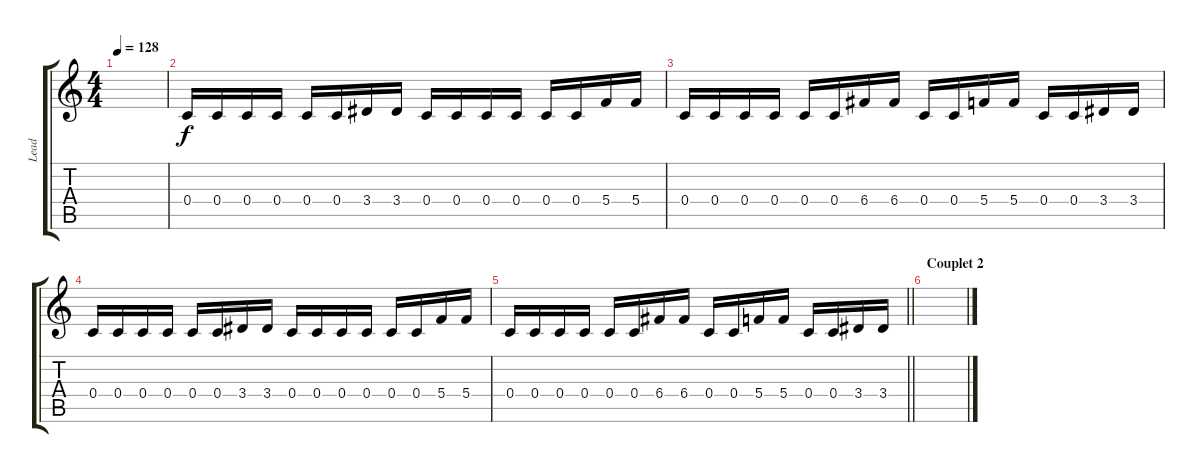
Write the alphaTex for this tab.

\track ("Lead" "Lead") {instrument overdrivenguitar}
\staff {score tabs}
\tuning (D4 A3 F3 C3 G2 C2) {hide}
\ts (4 4)
\tempo 128
\clef g2
\ks c
|
0.4.16 0.4.16 0.4.16 0.4.16 0.4.16 0.4.16 3.4.16 3.4.16 0.4.16 0.4.16 0.4.16 0.4.16 0.4.16 0.4.16 5.4.16 5.4.16 |
0.4.16 0.4.16 0.4.16 0.4.16 0.4.16 0.4.16 6.4.16 6.4.16 0.4.16 0.4.16 5.4.16 5.4.16 0.4.16 0.4.16 3.4.16 3.4.16 |
0.4.16 0.4.16 0.4.16 0.4.16 0.4.16 0.4.16 3.4.16 3.4.16 0.4.16 0.4.16 0.4.16 0.4.16 0.4.16 0.4.16 5.4.16 5.4.16 |
\barLineRight lightlight
0.4.16 0.4.16 0.4.16 0.4.16 0.4.16 0.4.16 6.4.16 6.4.16 0.4.16 0.4.16 5.4.16 5.4.16 0.4.16 0.4.16 3.4.16 3.4.16 |
\section ("" "Couplet 2")
